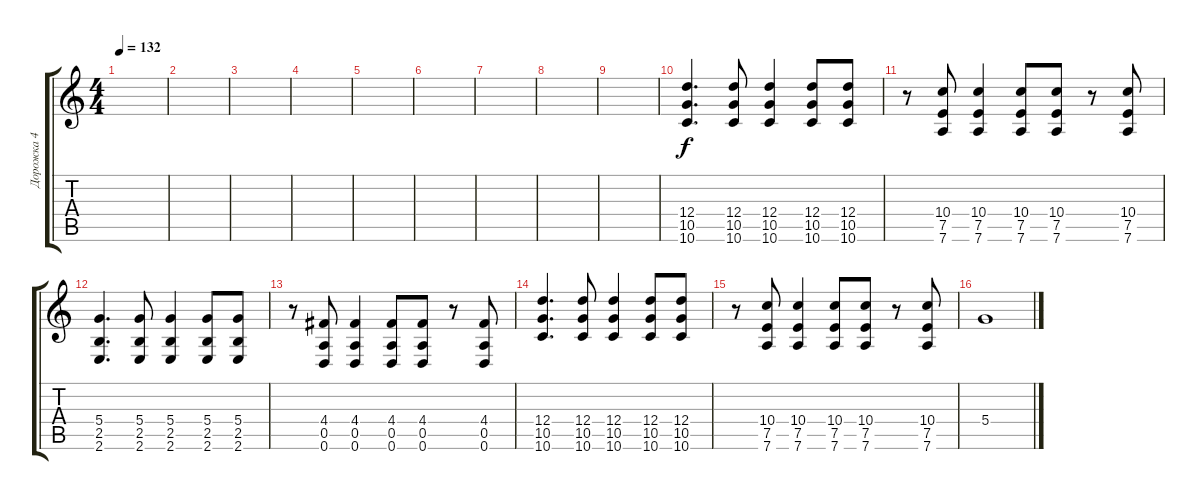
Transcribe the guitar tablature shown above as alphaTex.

\track ("Дорожка 4" "Дорожка 4") {instrument overdrivenguitar}
\staff {score tabs}
\tuning (D4 B3 G3 D3 A2 D2) {hide}
\ts (4 4)
\tempo 132
\clef g2
\ks c
|
|
|
|
|
|
|
|
|
(12.4 10.5 10.6).4{d} (12.4 10.5 10.6).8 (12.4 10.5 10.6).4 (12.4 10.5 10.6).8 (12.4 10.5 10.6).8 |
r.8 (10.4 7.5 7.6).8 (10.4 7.5 7.6).4 (10.4 7.5 7.6).8 (10.4 7.5 7.6).8 r.8 (10.4 7.5 7.6).8 |
(5.4 2.5 2.6).4{d} (5.4 2.5 2.6).8 (5.4 2.5 2.6).4 (5.4 2.5 2.6).8 (5.4 2.5 2.6).8 |
r.8 (4.4 0.5 0.6).8 (4.4 0.5 0.6).4 (4.4 0.5 0.6).8 (4.4 0.5 0.6).8 r.8 (4.4 0.5 0.6).8 |
(12.4 10.5 10.6).4{d} (12.4 10.5 10.6).8 (12.4 10.5 10.6).4 (12.4 10.5 10.6).8 (12.4 10.5 10.6).8 |
r.8 (10.4 7.5 7.6).8 (10.4 7.5 7.6).4 (10.4 7.5 7.6).8 (10.4 7.5 7.6).8 r.8 (10.4 7.5 7.6).8 |
5.4.1
